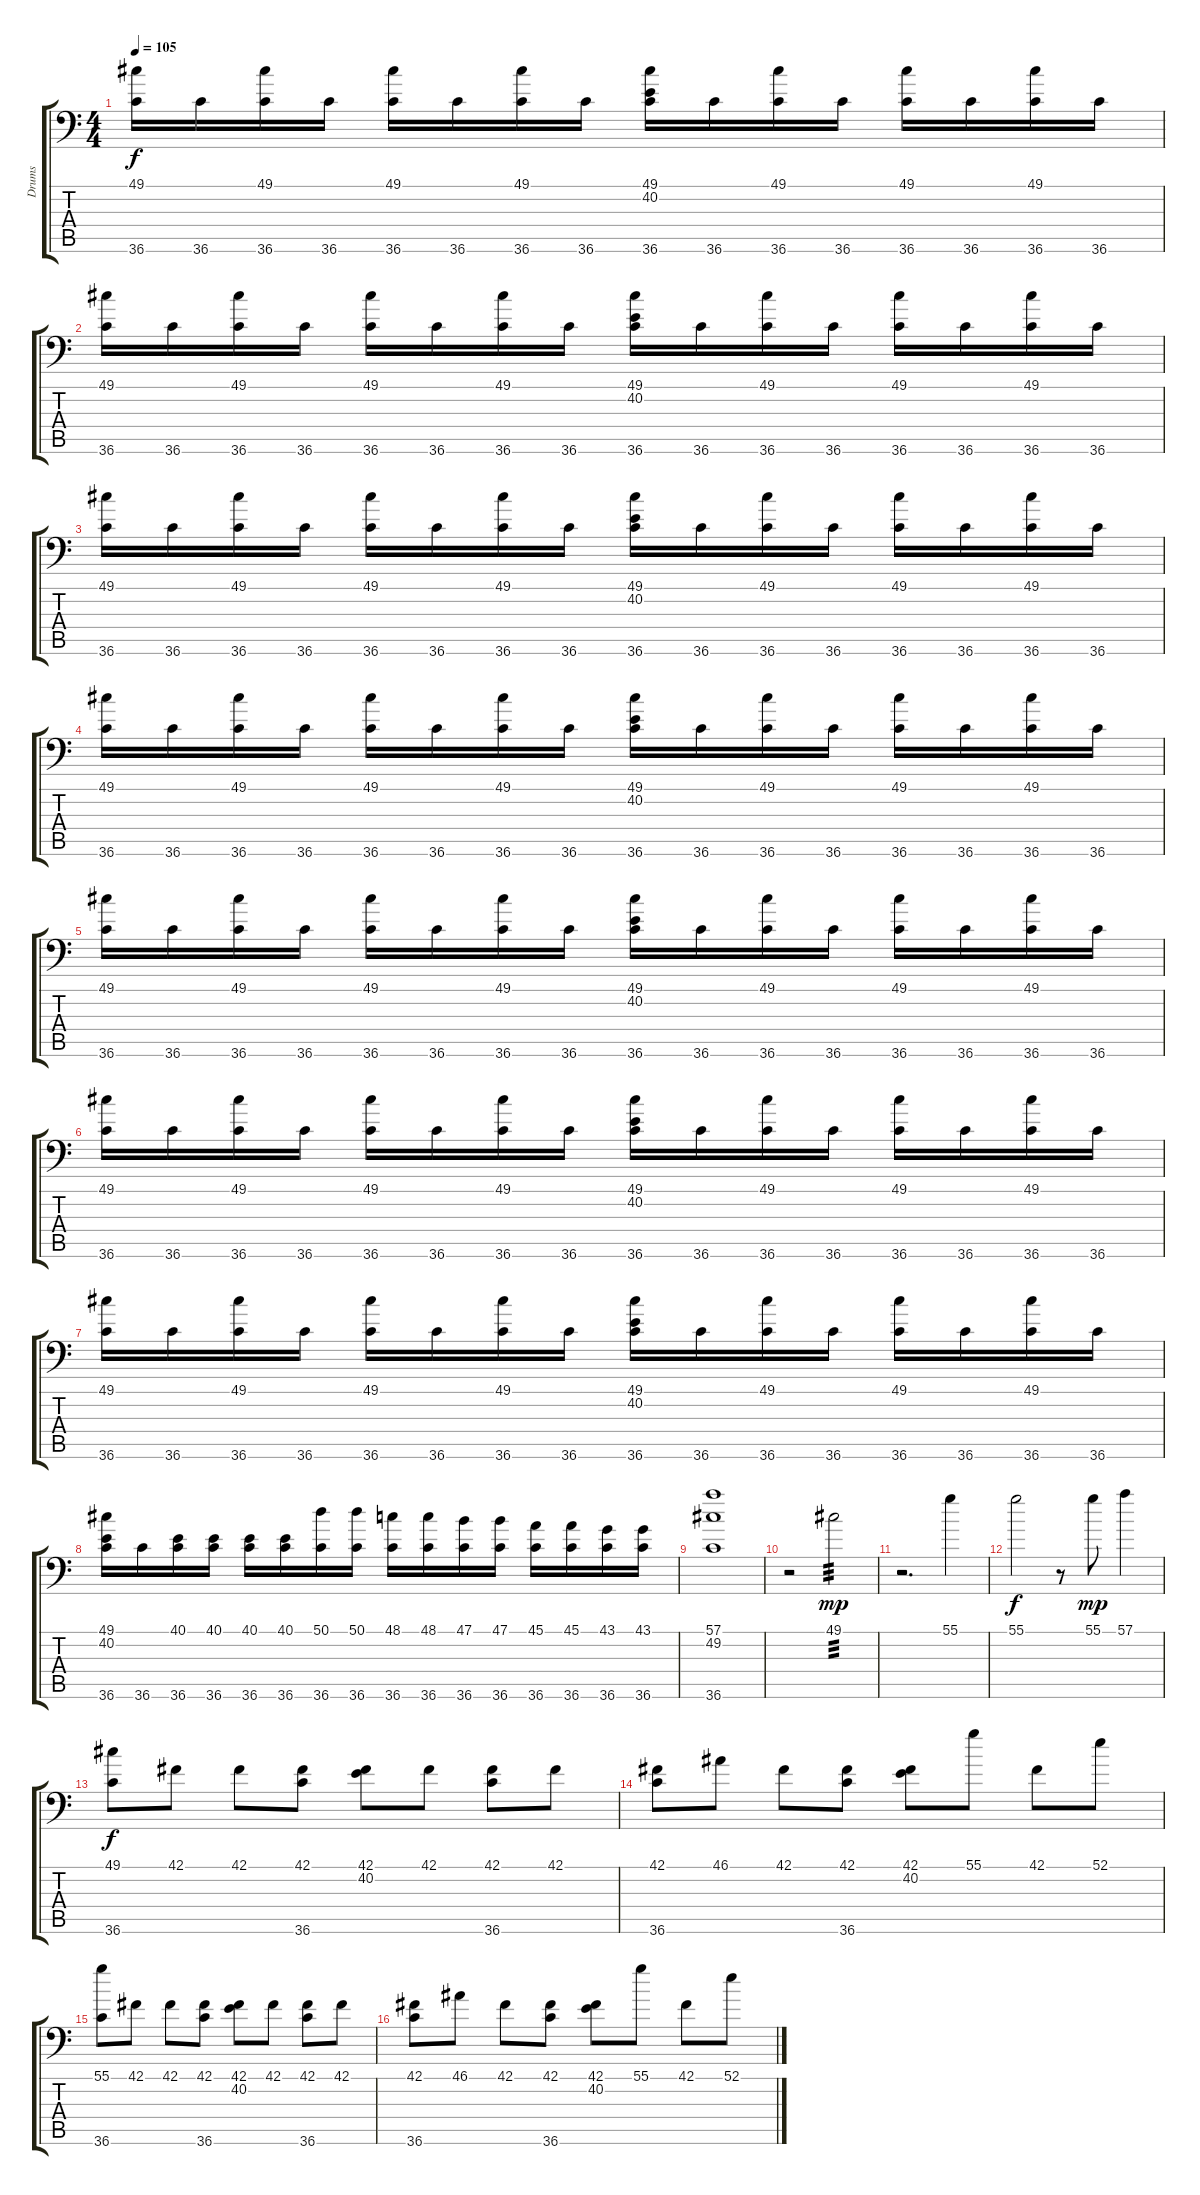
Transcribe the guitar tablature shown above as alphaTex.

\track ("Drums" "Drums") {instrument acousticgrandpiano}
\staff {score tabs}
\tuning (C-1 C-1 C-1 C-1 C-1 C-1) {hide}
\ts (4 4)
\tempo 105
\clef f4
\ks c
(49.1 36.6).16{dy f} 36.6.16 (49.1 36.6).16 36.6.16 (49.1 36.6).16 36.6.16 (49.1 36.6).16 36.6.16 (49.1 40.2 36.6).16 36.6.16 (49.1 36.6).16 36.6.16 (49.1 36.6).16 36.6.16 (49.1 36.6).16 36.6.16 |
(49.1 36.6).16 36.6.16 (49.1 36.6).16 36.6.16 (49.1 36.6).16 36.6.16 (49.1 36.6).16 36.6.16 (49.1 40.2 36.6).16 36.6.16 (49.1 36.6).16 36.6.16 (49.1 36.6).16 36.6.16 (49.1 36.6).16 36.6.16 |
(49.1 36.6).16 36.6.16 (49.1 36.6).16 36.6.16 (49.1 36.6).16 36.6.16 (49.1 36.6).16 36.6.16 (49.1 40.2 36.6).16 36.6.16 (49.1 36.6).16 36.6.16 (49.1 36.6).16 36.6.16 (49.1 36.6).16 36.6.16 |
(49.1 36.6).16 36.6.16 (49.1 36.6).16 36.6.16 (49.1 36.6).16 36.6.16 (49.1 36.6).16 36.6.16 (49.1 40.2 36.6).16 36.6.16 (49.1 36.6).16 36.6.16 (49.1 36.6).16 36.6.16 (49.1 36.6).16 36.6.16 |
(49.1 36.6).16 36.6.16 (49.1 36.6).16 36.6.16 (49.1 36.6).16 36.6.16 (49.1 36.6).16 36.6.16 (49.1 40.2 36.6).16 36.6.16 (49.1 36.6).16 36.6.16 (49.1 36.6).16 36.6.16 (49.1 36.6).16 36.6.16 |
(49.1 36.6).16 36.6.16 (49.1 36.6).16 36.6.16 (49.1 36.6).16 36.6.16 (49.1 36.6).16 36.6.16 (49.1 40.2 36.6).16 36.6.16 (49.1 36.6).16 36.6.16 (49.1 36.6).16 36.6.16 (49.1 36.6).16 36.6.16 |
(49.1 36.6).16 36.6.16 (49.1 36.6).16 36.6.16 (49.1 36.6).16 36.6.16 (49.1 36.6).16 36.6.16 (49.1 40.2 36.6).16 36.6.16 (49.1 36.6).16 36.6.16 (49.1 36.6).16 36.6.16 (49.1 36.6).16 36.6.16 |
(49.1 40.2 36.6).16 36.6.16 (40.1 36.6).16 (40.1 36.6).16 (40.1 36.6).16 (40.1 36.6).16 (50.1 36.6).16 (50.1 36.6).16 (48.1 36.6).16 (48.1 36.6).16 (47.1 36.6).16 (47.1 36.6).16 (45.1 36.6).16 (45.1 36.6).16 (43.1 36.6).16 (43.1 36.6).16 |
(57.1 49.2 36.6).1 |
r.2 49.1.2{tp 3 dy mp} |
r.2{d} 55.1.4 |
55.1.2{dy f} r.8 55.1.8{dy mp} 57.1.4 |
(49.1 36.6).8{dy f} 42.1.8 42.1.8 (42.1 36.6).8 (42.1 40.2).8 42.1.8 (42.1 36.6).8 42.1.8 |
(42.1 36.6).8 46.1.8 42.1.8 (42.1 36.6).8 (42.1 40.2).8 55.1.8 42.1.8 52.1.8 |
(55.1 36.6).8 42.1.8 42.1.8 (42.1 36.6).8 (42.1 40.2).8 42.1.8 (42.1 36.6).8 42.1.8 |
(42.1 36.6).8 46.1.8 42.1.8 (42.1 36.6).8 (42.1 40.2).8 55.1.8 42.1.8 52.1.8
